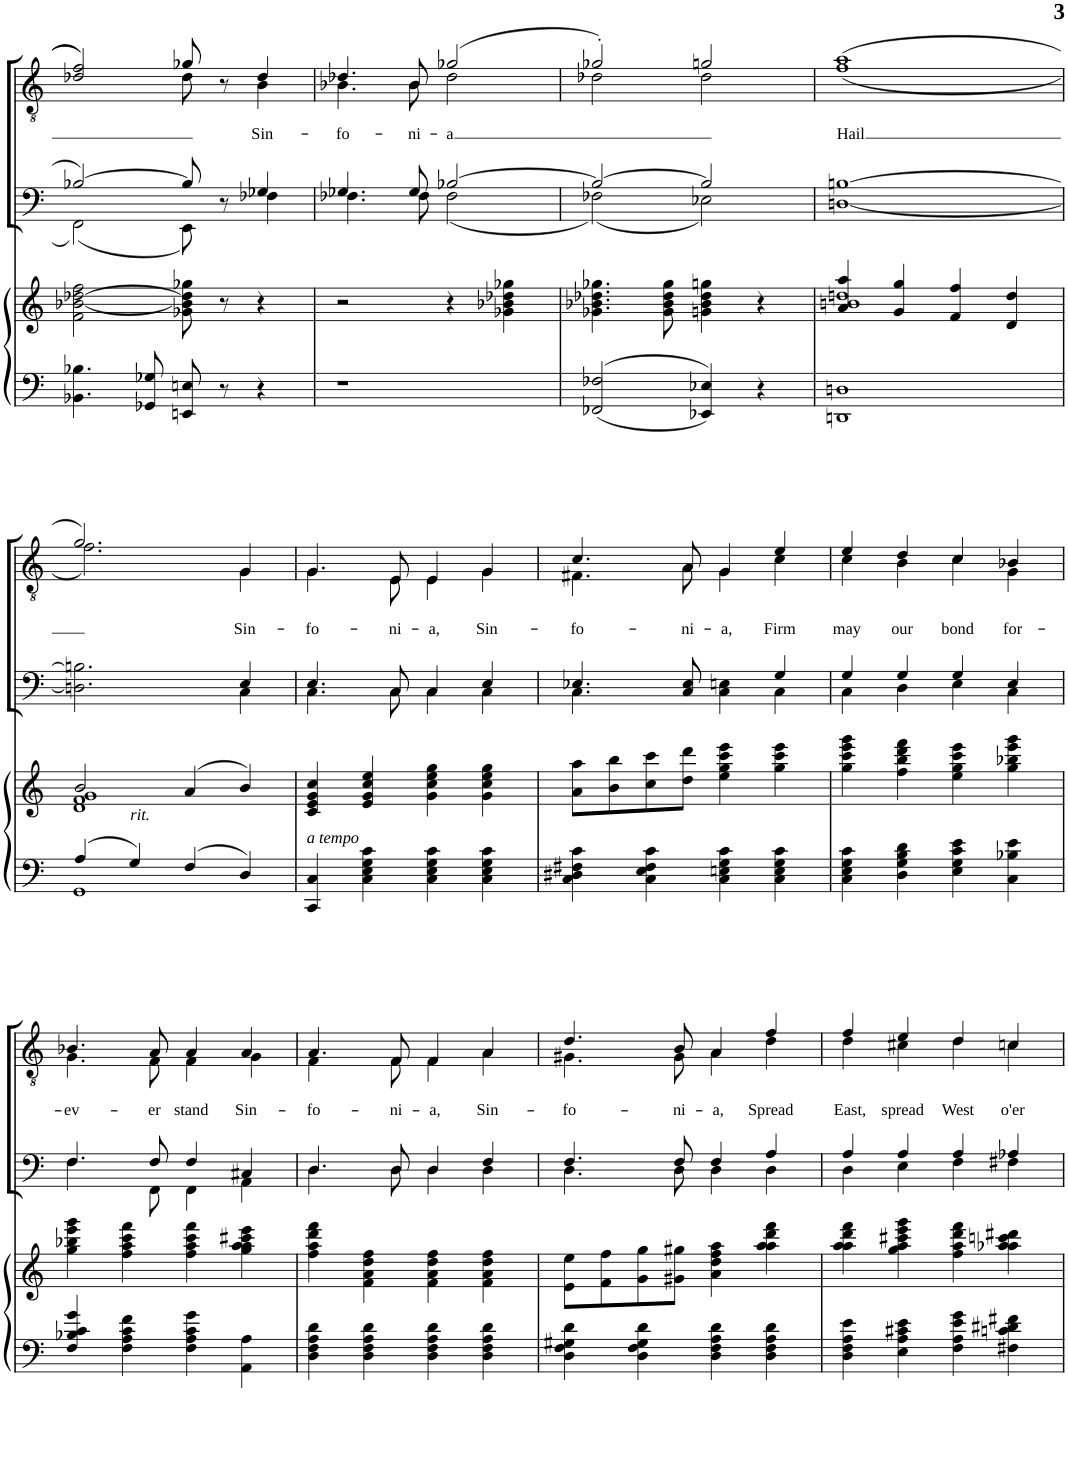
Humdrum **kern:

**kern	**kern	**kern	**kern	**text
*part4	*part3	*part2	*part1	*part1
*staff4	*staff3	*staff2	*staff1	*staff1
*I"Piano	*I"Piano	*I"Piano	*I"Piano	*
*I'Pno	*I'Pno	*I'Pno	*I'Pno	*
!!LO:PB:g=z
*clefF4	*clefG2	*clefF4	*clefGv2	*
*k[]	*k[]	*k[]	*k[]	*
*M4/4	*M4/4	*M4/4	*M4/4	*
*met(c)	*met(c)	*met(c)	*met(c)	*
=29	=29	=29	=29	=29
*	*	*^	*^	*
4.BB-X\ 4.B-X\	2f\ [2b-X\ [2dd-X\ 2ff\	[2B-X/	(2FF\	2d-X/ 2f/	2ryy	.
8GG-X/ 8G-X/	.	.	.	.	.	.
8EEn/ 8En/	8g-X\ 8b-\] 8dd-\] 8gg-X\	8B-/]	8EE\)	8g-X/	8d-\	.
8r	8r	8r	8ryy	8r	8ryy	.
!	!	!	!	!	!	!LO:LY:b
4r	4r	4G-X/	4F-X\	4d-/	4B\	Sin-
=30	=30	=30	=30	=30	=30	=30
!	!	!	!	!	!	!LO:LY:b
1r	2r	4.G-X/	4.F-X\	4.d-X/	4.B-X\	-fo-
!	!	!	!	!	!	!LO:LY:b
.	.	8G-/	8F-\	8B-/	8B-\	-ni-
!	!	!	!	!	!	!LO:LY:b
.	4r	[2B-X/	(2F-\	(2g-X/	2d-\	-a
.	4g-X\ 4b-X\ 4dd-X\ 4gg-X\	.	.	.	.	.
=31	=31	=31	=31	=31	=31	=31
((>2FF-X/ 2F-X/	4.g-X\ 4.b-X\ 4.dd-X\ 4.gg-X\	2B-/_	(2F-X\)	2g-X'/)	2d-X\	.
.	8g-\ 8b-\ 8dd-\ 8gg-\	.	.	.	.	.
4EE-X/ 4E-X/))	4gn\ 4b-\ 4dd-\ 4ggn\	2B-/]	2E-X\)	2gn/	2d-\	.
4r	4r	.	.	.	.	.
*	*	*v	*v	*	*	*
=32	=32	=32	=32	=32	=32
*	*^	*	*	*	*
!	!	!	!	!	!	!LO:LY:b
1DDn 1Dn	4a/ 4aa/	1bn 1ddn	[<1Dn [1Bn	(1a	(<1f	Hail
.	4g/ 4gg/	.	.	.	.	.
.	4f/ 4ff/	.	.	.	.	.
.	4d/ 4dd/	.	.	.	.	.
!!LO:LB:g=z	!!
=33	=33	=33	=33	=33	=33	=33
*^	*	*	*^	*	*	*
(4A/	1GG	2b/	1d 1f 1g	2.Dn\] 2.Bn\]	2.ryy	2.g/)	2.f\)	.
!LO:TX:a:i:t=rit.	!	!	!	!	!	!	!	!
4G/)	.	.	.	.	.	.	.	.
(4F/	.	(4a/	.	.	.	.	.	.
!	!	!	!	!	!	!	!	!LO:LY:b
4D/)	.	4b/)	.	4C\	4E/	4G/	4G\	Sin-
*v	*v	*	*	*	*	*	*	*
*	*v	*v	*	*	*	*	*
=34	=34	=34	=34	=34	=34	=34
!LO:TX:a:i:t=a tempo	!	!	!	!	!	!
!	!	!	!	!	!	!LO:LY:b
4CC/ 4C/	4c/ 4e/ 4g/ 4cc/	4.E/	4.C\	4.G/	4.G\	-fo-
4C\ 4E\ 4G\ 4c\	4e/ 4g/ 4cc/ 4ee/	.	.	.	.	.
!	!	!	!	!	!	!LO:LY:b
.	.	8C/	8C\	8E/	8E\	-ni-
!	!	!	!	!	!	!LO:LY:b
4C\ 4E\ 4G\ 4c\	4g\ 4cc\ 4ee\ 4gg\	4C/	4C\	4E/	4E\	-a,
!	!	!	!	!	!	!LO:LY:b
4C\ 4E\ 4G\ 4c\	4g\ 4cc\ 4ee\ 4gg\	4E/	4C\	4G/	4G\	Sin-
=35	=35	=35	=35	=35	=35	=35
!	!	!	!	!	!	!LO:LY:b
4C\ 4D#X\ 4F#X\ 4c\	8a\ 8aa\L	4.E-X/	4.C\	4.c/	4.F#X\	-fo-
.	8b\ 8bb\	.	.	.	.	.
4C\ 4E\ 4F#\ 4c\	8cc\ 8ccc\	.	.	.	.	.
!	!	!	!	!	!	!LO:LY:b
.	8dd\ 8ddd\J	8C/ 8E-/	4.ryy	8A/	8A\	-ni-
!	!	!	!	!	!	!LO:LY:b
4C\ 4En\ 4G\ 4c\	4ee\ 4gg\ 4ccc\ 4eee\	4C\ 4En\	.	4G/	4G\	-a,
!	!	!	!	!	!	!LO:LY:b
4C\ 4E\ 4G\ 4c\	4gg\ 4ccc\ 4eee\	4G/	4C\	4e/	4c\	Firm
=36	=36	=36	=36	=36	=36	=36
!	!	!	!	!	!	!LO:LY:b
4C\ 4E\ 4G\ 4c\	4gg\ 4ccc\ 4eee\ 4ggg\	4G/	4C\	4e/	4c\	may
!	!	!	!	!	!	!LO:LY:b
4D\ 4G\ 4B\ 4d\	4ff\ 4bb\ 4ddd\ 4fff\	4G/	4D\	4d/	4B\	our
!	!	!	!	!	!	!LO:LY:b
4E\ 4G\ 4c\ 4e\	4ee\ 4gg\ 4ccc\ 4eee\	4G/	4E\	4c/	4c\	bond
!	!	!	!	!	!	!LO:LY:b
4C\ 4B-X\ 4e\	4gg\ 4bb-X\ 4eee\ 4ggg\	4E/	4C\	4B-X/	4G\	for-
!!LO:LB:g=z	!!
=37	=37	=37	=37	=37	=37	=37
!	!	!	!	!	!	!LO:LY:b
4F/ 4B-X/ 4c/ 4g/	4gg\ 4bb-X\ 4eee\ 4ggg\	4.F/	4.F\	4.B-X/	4.G\	-ev-
4F\ 4A\ 4c\ 4f\	4ff\ 4aa\ 4ccc\ 4fff\	.	.	.	.	.
!	!	!	!	!	!	!LO:LY:b
.	.	8F/	8FF\	8A/	8F\	-er
!	!	!	!	!	!	!LO:LY:b
4F\ 4A\ 4c\ 4g\	4ff\ 4aa\ 4ccc\ 4fff\	4F/	4FF\	4A/	4F\	stand
!	!	!	!	!	!	!LO:LY:b
4AA\ 4A\	4gg\ 4aa\ 4aa\ 4ccc#X\ 4eee\	4C#X/	4AA\	4A/	4G\	Sin-
=38	=38	=38	=38	=38	=38	=38
!	!	!	!	!	!	!LO:LY:b
4D\ 4F\ 4A\ 4d\	4ff\ 4aa\ 4ddd\ 4fff\	4.D/	4.D\	4.A/	4F\	-fo-
4D\ 4F\ 4A\ 4d\	4f\ 4a\ 4dd\ 4ff\	.	.	.	8ryy	.
!	!	!	!	!	!	!LO:LY:b
.	.	8D/	8D\	8F/	8F\	-ni-
!	!	!	!	!	!	!LO:LY:b
4D\ 4F\ 4A\ 4d\	4f\ 4a\ 4dd\ 4ff\	4D/	4D\	4F/	4F\	-a,
!	!	!	!	!	!	!LO:LY:b
4D\ 4F\ 4A\ 4d\	4f\ 4a\ 4dd\ 4ff\	4F/	4D\	4A\	4A/	Sin-
=39	=39	=39	=39	=39	=39	=39
!	!	!	!	!	!	!LO:LY:b
4D\ 4F\ 4G#X\ 4d\	8e\ 8ee\L	4.F/	4.D\	4.d/	4.G#X\	-fo-
.	8f\ 8ff\	.	.	.	.	.
4D\ 4F\ 4G#\ 4d\	8g\ 8gg\	.	.	.	.	.
!	!	!	!	!	!	!LO:LY:b
.	8g#X\ 8gg#X\J	8F/	8D\	8B/	8G#\	-ni-
!	!	!	!	!	!	!LO:LY:b
4D\ 4F\ 4A\ 4d\	4a\ 4dd\ 4ff\ 4aa\	4F/	4D\	4A/	4A\	-a,
!	!	!	!	!	!	!LO:LY:b
4D\ 4F\ 4A\ 4d\	4aa\ 4aa\ 4ddd\ 4fff\	4A/	4D\	4f/	4d\	Spread
=40	=40	=40	=40	=40	=40	=40
!	!	!	!	!	!	!LO:LY:b
4D\ 4F\ 4A\ 4e\	4aa\ 4aa\ 4ddd\ 4fff\	4A/	4D\	4f/	4d\	East,
!	!	!	!	!	!	!LO:LY:b
4E\ 4A\ 4c#X\ 4e\	4gg\ 4aa\ 4ccc#X\ 4eee\ 4ggg\	4A/	4E\	4e/	4c#X\	spread
!	!	!	!	!	!	!LO:LY:b
4F\ 4A\ 4e\ 4g\	4ff\ 4aa\ 4ddd\ 4fff\	4A/	4F\	4d/	4d\	West
!	!	!	!	!	!	!LO:LY:b
4F#X\ 4cn\ 4d#X\ 4f#X\	4aa-X\ 4aa-\ 4cccn\ 4ddd#X\	4A-X/	4F#X\	4cn/	4c\	o'er
*	*	*v	*v	*	*	*
*	*	*	*v	*v	*
=	=	=	=	=
*-	*-	*-	*-	*-
